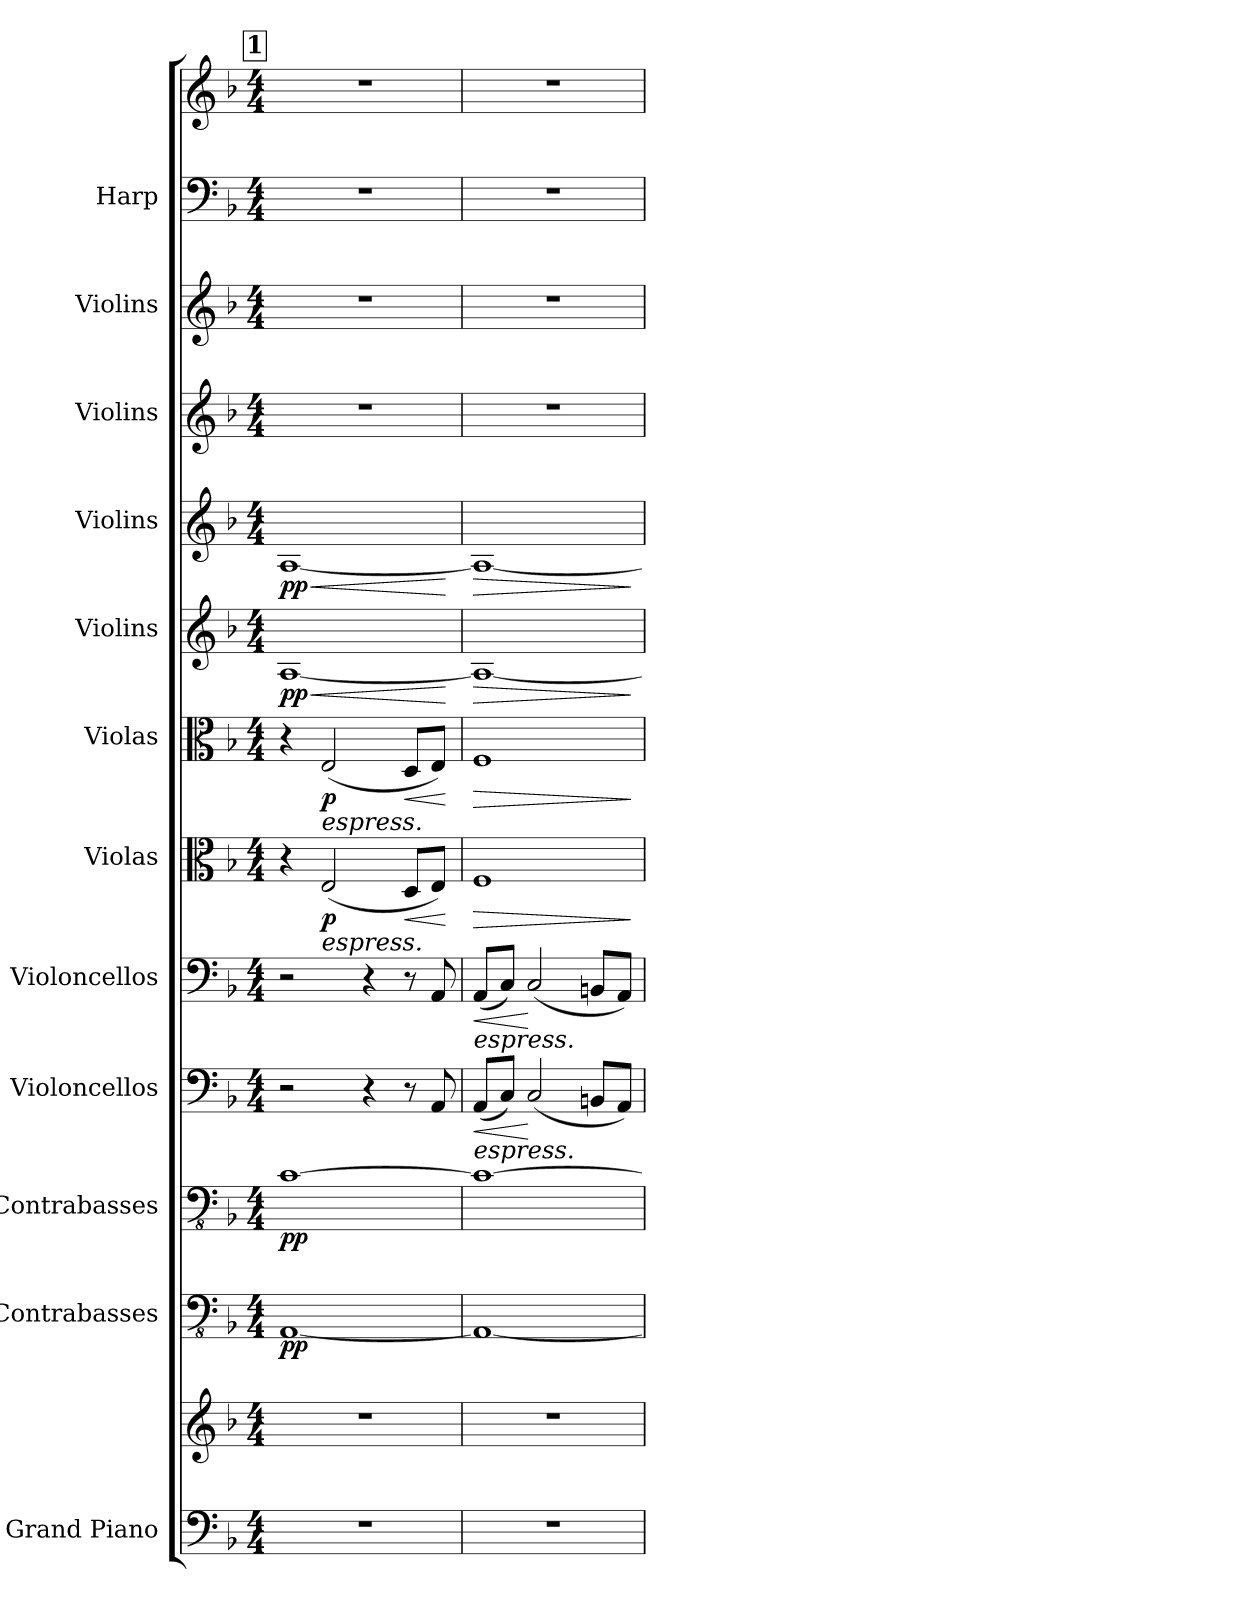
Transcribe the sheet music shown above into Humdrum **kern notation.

**kern	**kern	**kern	**dynam	**kern	**dynam	**kern	**dynam	**kern	**dynam	**kern	**dynam	**kern	**dynam	**kern	**dynam	**kern	**dynam	**kern	**kern	**kern	**kern
*part12	*part12	*part11	*part11	*part10	*part10	*part9	*part9	*part8	*part8	*part7	*part7	*part6	*part6	*part5	*part5	*part4	*part4	*part3	*part2	*part1	*part1
*staff14	*staff13	*staff12	*staff12	*staff11	*staff11	*staff10	*staff10	*staff9	*staff9	*staff8	*staff8	*staff7	*staff7	*staff6	*staff6	*staff5	*staff5	*staff4	*staff3	*staff2	*staff1
*I"Grand Piano	*	*I"Contrabasses	*	*I"Contrabasses	*	*I"Violoncellos	*	*I"Violoncellos	*	*I"Violas	*	*I"Violas	*	*I"Violins	*	*I"Violins	*	*I"Violins	*I"Violins	*I"Harp	*
*I'Pno.	*	*I'Cbs.	*	*I'Cbs.	*	*I'Vcs.	*	*I'Vcs.	*	*I'Vlas.	*	*I'Vlas.	*	*I'Vlns.	*	*I'Vlns.	*	*I'Vlns.	*I'Vlns.	*I'Hrp.	*
!!LO:PB:g=z
*clefF4	*clefG2	*clefFv4	*	*clefFv4	*	*clefF4	*	*clefF4	*	*clefC3	*	*clefC3	*	*clefG2	*	*clefG2	*	*clefG2	*clefG2	*clefF4	*clefG2
*k[b-]	*k[b-]	*k[b-]	*	*k[b-]	*	*k[b-]	*	*k[b-]	*	*k[b-]	*	*k[b-]	*	*k[b-]	*	*k[b-]	*	*k[b-]	*k[b-]	*k[b-]	*k[b-]
*M4/4	*M4/4	*M4/4	*	*M4/4	*	*M4/4	*	*M4/4	*	*M4/4	*	*M4/4	*	*M4/4	*	*M4/4	*	*M4/4	*M4/4	*M4/4	*M4/4
!!LO:REH:place=s1:a:B:fs=14:t=1
=19	=19	=19	=19	=19	=19	=19	=19	=19	=19	=19	=19	=19	=19	=19	=19	=19	=19	=19	=19	=19	=19
!	!	!	!LO:DY:b	!	!LO:DY:b	!	!	!	!	!	!	!	!	!	!LO:HP:b	!	!LO:HP:b	!	!	!	!
!	!	!	!	!	!	!	!	!	!	!	!	!	!	!	!LO:DY:n=1:b	!	!LO:DY:n=1:b	!	!	!	!
1r	1r	[1AAA	pp	[1C	pp	2r	.	2r	.	4r	.	4r	.	[1A	< pp	[1A	< pp	1r	1r	1r	1r
!	!	!	!	!	!	!	!	!	!	!	!	!LO:TX:b:i:t=espress.	!	!	!	!	!	!	!	!	!
!	!	!	!	!	!	!	!	!	!	!LO:TX:b:i:t=espress.	!	!	!	!	!	!	!	!	!	!	!
!	!	!	!	!	!	!	!	!	!	!	!LO:DY:b	!	!LO:DY:b	!	!	!	!	!	!	!	!
.	.	.	.	.	.	.	.	.	.	(2E/	p	(2E/	p	.	.	.	.	.	.	.	.
.	.	.	.	.	.	4r	.	4r	.	.	.	.	.	.	.	.	.	.	.	.	.
!	!	!	!	!	!	!	!	!	!	!	!LO:HP:b	!	!LO:HP:b	!	!	!	!	!	!	!	!
.	.	.	.	.	.	8r	.	8r	.	8D/L	<	8D/L	<	.	.	.	.	.	.	.	.
.	.	.	.	.	.	8AA/	.	8AA/	.	8E/J)	.	8E/J)	.	.	.	.	.	.	.	.	.
.	.	.	.	.	.	.	.	.	.	.	[	.	[	.	[	.	[	.	.	.	.
=20	=20	=20	=20	=20	=20	=20	=20	=20	=20	=20	=20	=20	=20	=20	=20	=20	=20	=20	=20	=20	=20
!	!	!	!	!	!	!	!	!LO:TX:b:i:t=espress.	!	!	!	!	!	!	!	!	!	!	!	!	!
!	!	!	!	!	!	!LO:TX:b:i:t=espress.	!	!	!	!	!	!	!	!	!	!	!	!	!	!	!
!	!	!	!	!	!	!	!LO:HP:b	!	!LO:HP:b	!	!LO:HP:b	!	!LO:HP:b	!	!LO:HP:b	!	!LO:HP:b	!	!	!	!
1r	1r	1AAA_	.	1C_	.	(8AA/L	<	(8AA/L	<	1F	>	1F	>	1A_	>	1A_	>	1r	1r	1r	1r
.	.	.	.	.	.	8C/J)	.	8C/J)	.	.	.	.	.	.	.	.	.	.	.	.	.
.	.	.	.	.	.	(2C/	[	(2C/	[	.	.	.	.	.	.	.	.	.	.	.	.
.	.	.	.	.	.	8BBn/L	.	8BBn/L	.	.	.	.	.	.	.	.	.	.	.	.	.
.	.	.	.	.	.	8AA/J)	.	8AA/J)	.	.	.	.	.	.	.	.	.	.	.	.	.
.	.	.	.	.	.	.	.	.	.	.	]	.	]	.	]	.	]	.	.	.	.
=	=	=	=	=	=	=	=	=	=	=	=	=	=	=	=	=	=	=	=	=	=
*-	*-	*-	*-	*-	*-	*-	*-	*-	*-	*-	*-	*-	*-	*-	*-	*-	*-	*-	*-	*-	*-
